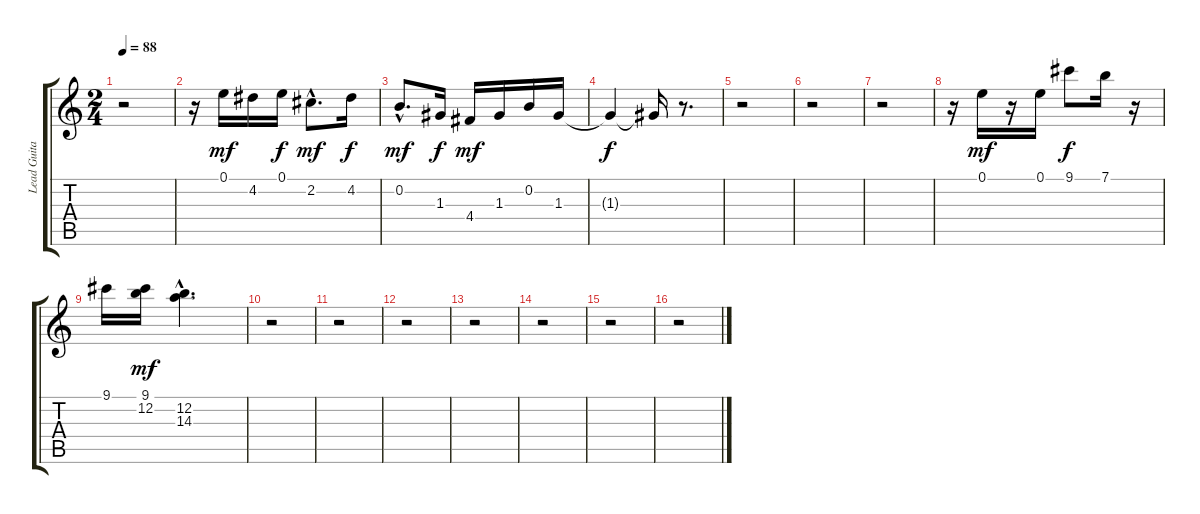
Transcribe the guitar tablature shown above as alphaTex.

\track ("Lead Guitar" "Lead Guita") {instrument acousticguitarnylon}
\staff {score tabs}
\tuning (E4 B3 G3 D3 A2 E2) {hide}
\ts (2 4)
\tempo 88
\clef g2
\ks c
r.2{dy f} |
r.16 0.1.16{dy mf} 4.2.16 0.1.16{dy f} 2.2{hac}.8{d dy mf} 4.2.16{dy f} |
0.2{hac}.8{d dy mf} 1.3.16{dy f} 4.4.16{dy mf} 1.3.16 0.2.16 1.3.16 |
1.3{t}.4{dy f} 1.3{t}.16 r.8{d} |
r.2 |
r.2 |
r.2 |
r.16 0.1.16{dy mf} r.16 0.1.16 9.1.8{dy f} 7.1.16 r.16 |
9.1.16 (9.1 12.2).16{dy mf} (12.2{hac} 14.3{hac}).4{d} |
r.2 |
r.2 |
r.2 |
r.2 |
r.2 |
r.2 |
r.2
